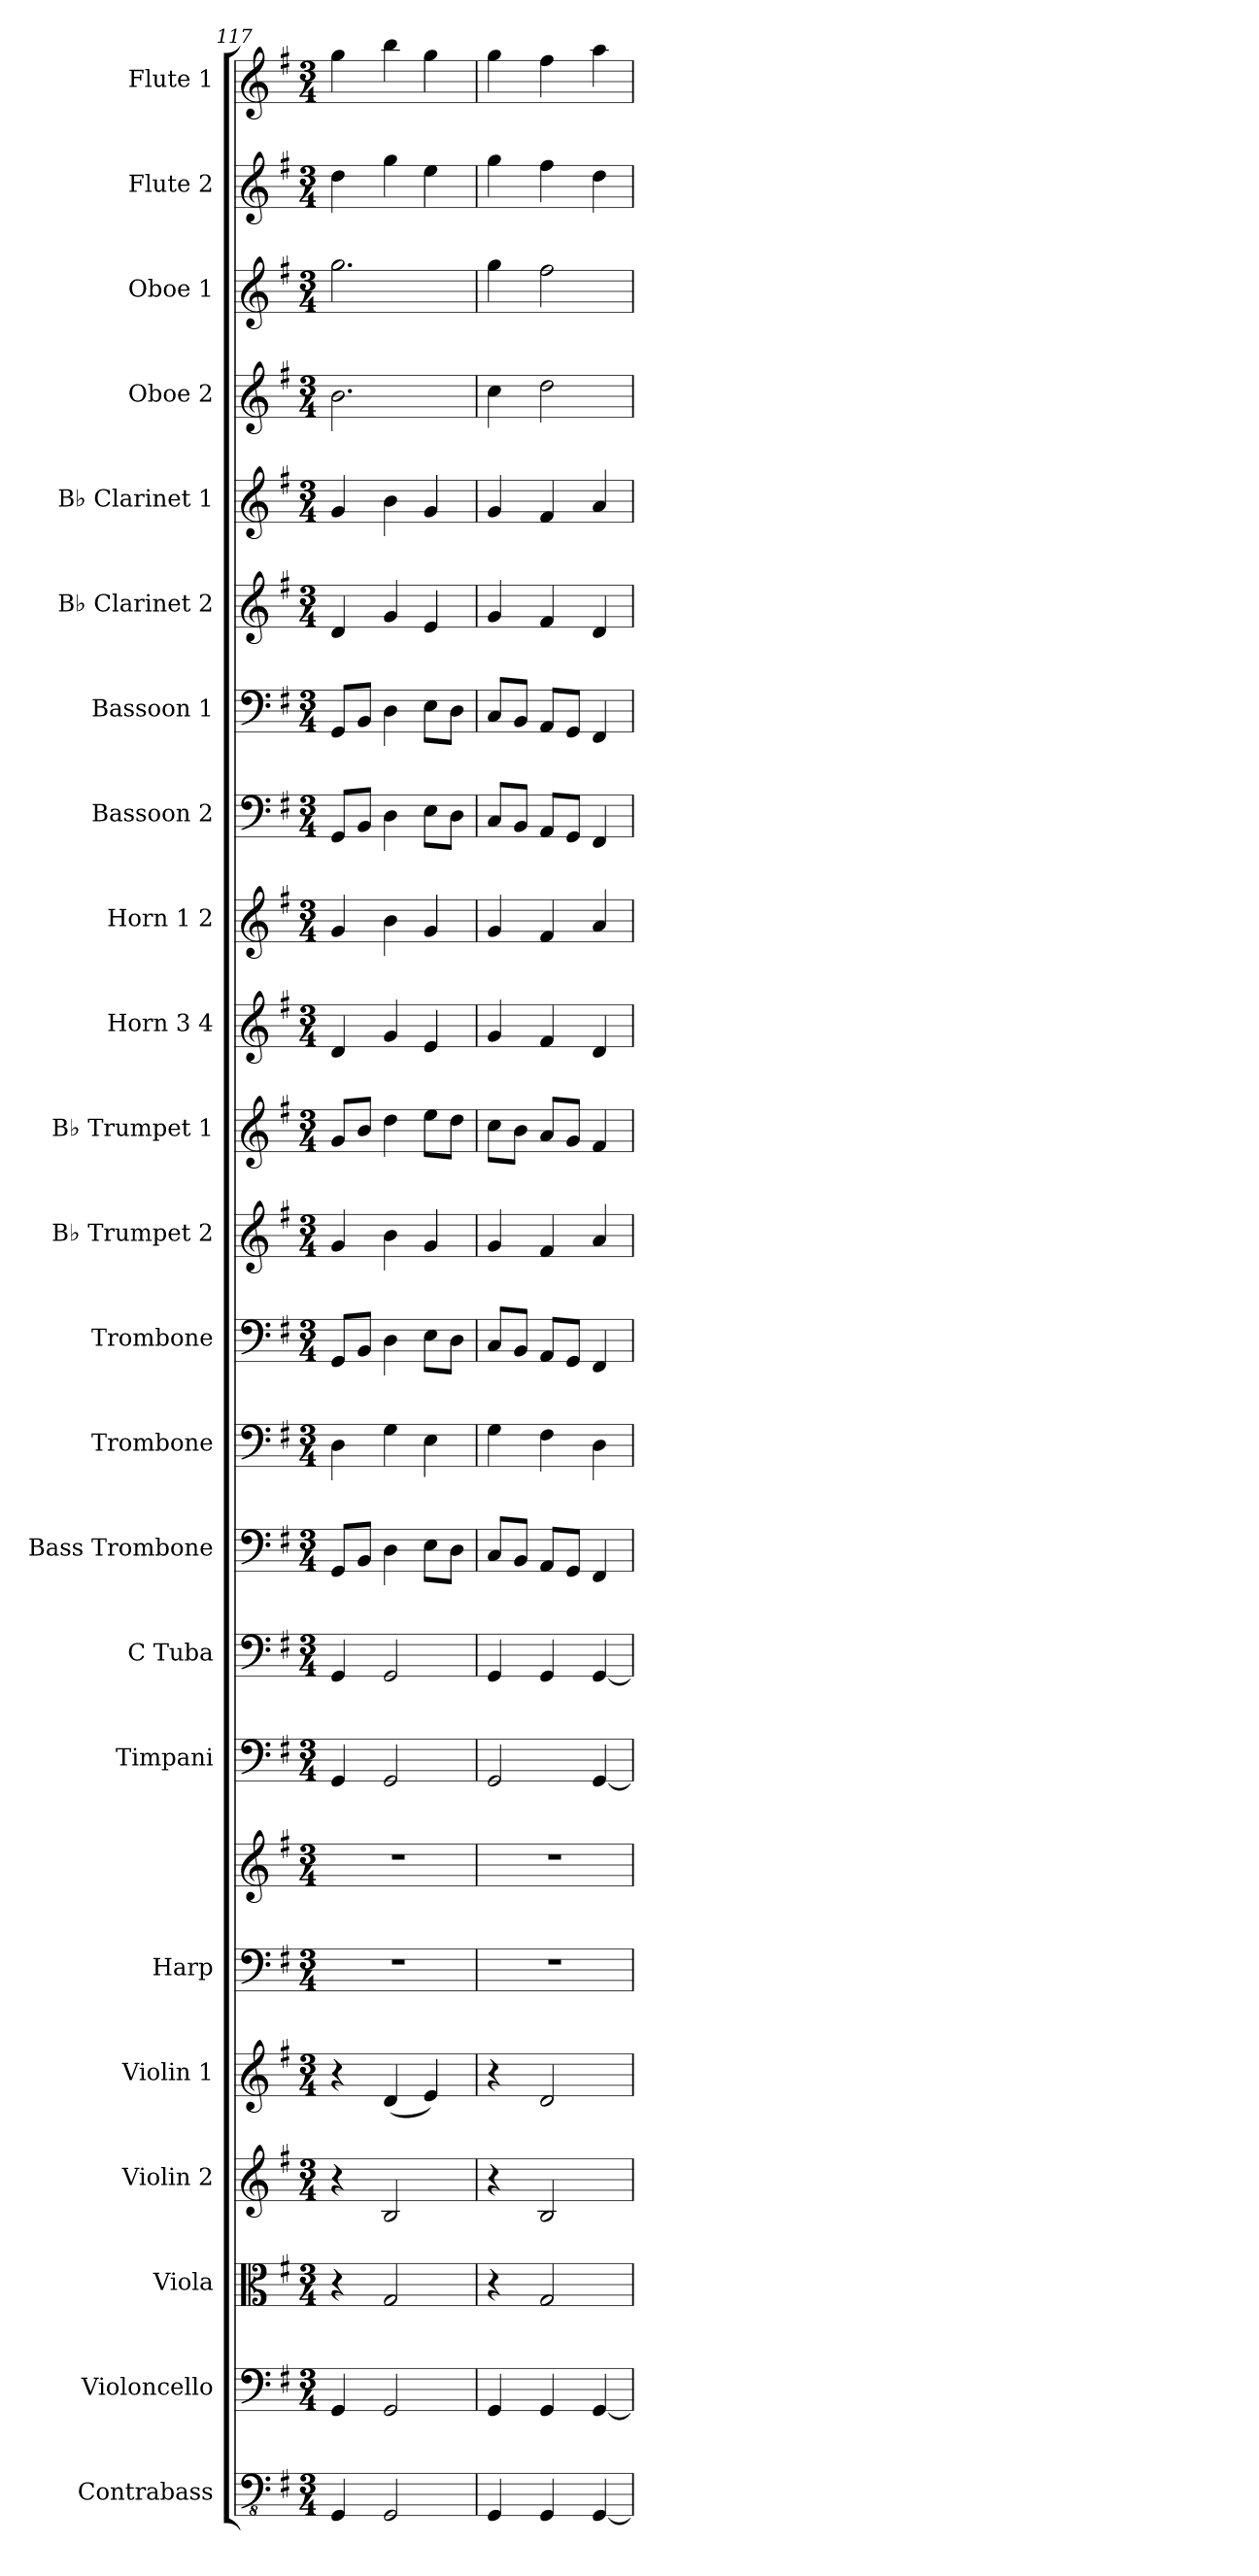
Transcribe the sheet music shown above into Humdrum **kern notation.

**kern	**kern	**kern	**kern	**kern	**kern	**kern	**kern	**kern	**kern	**kern	**kern	**kern	**kern	**kern	**kern	**kern	**kern	**kern	**kern	**kern	**kern	**kern	**kern
*part23	*part22	*part21	*part20	*part19	*part18	*part18	*part17	*part16	*part15	*part14	*part13	*part12	*part11	*part10	*part9	*part8	*part7	*part6	*part5	*part4	*part3	*part2	*part1
*staff24	*staff23	*staff22	*staff21	*staff20	*staff19	*staff18	*staff17	*staff16	*staff15	*staff14	*staff13	*staff12	*staff11	*staff10	*staff9	*staff8	*staff7	*staff6	*staff5	*staff4	*staff3	*staff2	*staff1
*I"Contrabass	*I"Violoncello	*I"Viola	*I"Violin 2	*I"Violin 1	*I"Harp	*	*I"Timpani	*I"C Tuba	*I"Bass Trombone	*I"Trombone	*I"Trombone	*I"B♭ Trumpet 2	*I"B♭ Trumpet 1	*I"Horn 3 4	*I"Horn 1 2	*I"Bassoon 2	*I"Bassoon 1	*I"B♭ Clarinet 2	*I"B♭ Clarinet 1	*I"Oboe 2	*I"Oboe 1	*I"Flute 2	*I"Flute 1
*I'Cbs.	*I'Vlc.	*I'Vla.	*I'Vln. 2	*I'Vln. 1	*I'Hrp.	*	*I'Timp.	*I'C Tu.	*I'B. Trb.	*I'Trb.	*I'Trb.	*I'B♭ Tpt. 2	*I'B♭ Tpt. 1	*I'Hn. 3 4	*I'Hn. 1 2	*I'Bsn. 2	*I'Bsn. 1	*I'B♭ Cl. 2	*I'B♭ Cl. 1	*I'Ob. 2	*I'Ob. 1	*I'Fl. 2	*I'Fl. 1
*clefFv4	*clefF4	*clefC3	*clefG2	*clefG2	*clefF4	*clefG2	*clefF4	*clefF4	*clefF4	*clefF4	*clefF4	*clefG2	*clefG2	*clefG2	*clefG2	*clefF4	*clefF4	*clefG2	*clefG2	*clefG2	*clefG2	*clefG2	*clefG2
*	*	*	*	*	*	*	*	*	*	*	*	*ITrd1c2	*ITrd1c2	*ITrd4c7	*ITrd4c7	*	*	*ITrd1c2	*ITrd1c2	*	*	*	*
*k[f#]	*k[f#]	*k[f#]	*k[f#]	*k[f#]	*k[f#]	*k[f#]	*k[f#]	*k[f#]	*k[f#]	*k[f#]	*k[f#]	*k[b-]	*k[b-]	*k[]	*k[]	*k[f#]	*k[f#]	*k[b-]	*k[b-]	*k[f#]	*k[f#]	*k[f#]	*k[f#]
*G:	*G:	*G:	*G:	*G:	*G:	*G:	*G:	*G:	*G:	*G:	*G:	*F:	*F:	*C:	*C:	*G:	*G:	*F:	*F:	*G:	*G:	*G:	*G:
*M3/4	*M3/4	*M3/4	*M3/4	*M3/4	*M3/4	*M3/4	*M3/4	*M3/4	*M3/4	*M3/4	*M3/4	*M3/4	*M3/4	*M3/4	*M3/4	*M3/4	*M3/4	*M3/4	*M3/4	*M3/4	*M3/4	*M3/4	*M3/4
=117	=117	=117	=117	=117	=117	=117	=117	=117	=117	=117	=117	=117	=117	=117	=117	=117	=117	=117	=117	=117	=117	=117	=117
4GGG/	4GG/	4r	4r	4r	2.r	2.r	4GG/	4GG/	8GG/L	4D\	8GG/L	4f/	8f/L	4G/	4c/	8GG/L	8GG/L	4c/	4f/	2.b\	2.gg\	4dd\	4gg\
.	.	.	.	.	.	.	.	.	8BB/J	.	8BB/J	.	8a/J	.	.	8BB/J	8BB/J	.	.	.	.	.	.
2GGG/	2GG/	2G/	2B/	(4d/	.	.	2GG/	2GG/	4D\	4G\	4D\	4a\	4cc\	4c/	4e\	4D\	4D\	4f/	4a\	.	.	4gg\	4bb\
.	.	.	.	4e/)	.	.	.	.	8E\L	4E\	8E\L	4f/	8dd\L	4A/	4c/	8E\L	8E\L	4d/	4f/	.	.	4ee\	4gg\
.	.	.	.	.	.	.	.	.	8D\J	.	8D\J	.	8cc\J	.	.	8D\J	8D\J	.	.	.	.	.	.
=118	=118	=118	=118	=118	=118	=118	=118	=118	=118	=118	=118	=118	=118	=118	=118	=118	=118	=118	=118	=118	=118	=118	=118
4GGG/	4GG/	4r	4r	4r	2.r	2.r	2GG/	4GG/	8C/L	4G\	8C/L	4f/	8b-\L	4c/	4c/	8C/L	8C/L	4f/	4f/	4cc\	4gg\	4gg\	4gg\
.	.	.	.	.	.	.	.	.	8BB/J	.	8BB/J	.	8a\J	.	.	8BB/J	8BB/J	.	.	.	.	.	.
4GGG/	4GG/	2G/	2B/	2d/	.	.	.	4GG/	8AA/L	4F#\	8AA/L	4e/	8g/L	4B/	4B/	8AA/L	8AA/L	4e/	4e/	2dd\	2ff#\	4ff#\	4ff#\
.	.	.	.	.	.	.	.	.	8GG/J	.	8GG/J	.	8f/J	.	.	8GG/J	8GG/J	.	.	.	.	.	.
[4GGG/	[4GG/	.	.	.	.	.	[4GG/	[4GG/	4FF#/	4D\	4FF#/	4g/	4e/	4G/	4d/	4FF#/	4FF#/	4c/	4g/	.	.	4dd\	4aa\
=	=	=	=	=	=	=	=	=	=	=	=	=	=	=	=	=	=	=	=	=	=	=	=
*-	*-	*-	*-	*-	*-	*-	*-	*-	*-	*-	*-	*-	*-	*-	*-	*-	*-	*-	*-	*-	*-	*-	*-
